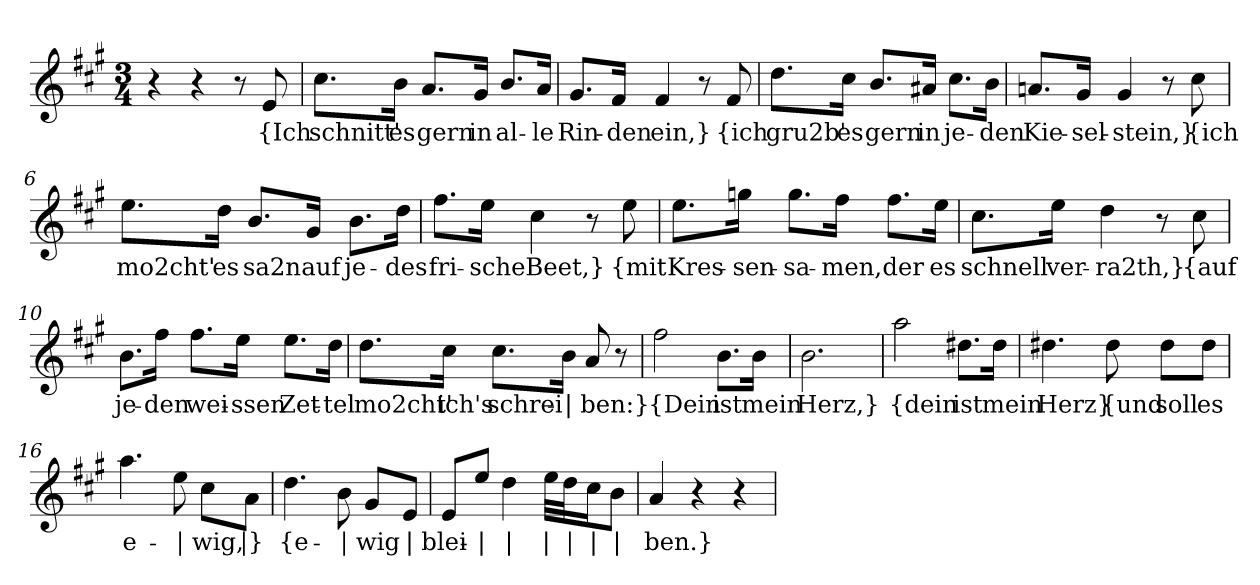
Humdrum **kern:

**kern	**text
*part1	*part1
*staff1	*staff1
*clefG2	*
*k[f#c#g#]	*
*M3/4	*
=1	=1
4r	.
4r	.
8r	.
!	!LO:LY:b
8e/	{Ich
=2	=2
!	!LO:LY:b
8.cc#\L	schnitt'
!	!LO:LY:b
16b\Jk	es
!	!LO:LY:b
8.a/L	gern
!	!LO:LY:b
16g#/Jk	in
!	!LO:LY:b
8.b/L	al-
!	!LO:LY:b
16a/Jk	-le
=3	=3
!	!LO:LY:b
8.g#/L	Rin-
!	!LO:LY:b
16f#/Jk	-den
!	!LO:LY:b
4f#/	ein,}
8r	.
!	!LO:LY:b
8f#/	{ich
=4	=4
!	!LO:LY:b
8.dd\L	gru2b'
!	!LO:LY:b
16cc#\Jk	es
!	!LO:LY:b
8.b/L	gern
!	!LO:LY:b
16a#X/Jk	in
!	!LO:LY:b
8.cc#\L	je-
!	!LO:LY:b
16b\Jk	-den
!!LO:LB:g=z
=5	=5
!	!LO:LY:b
8.an/L	Kie-
!	!LO:LY:b
16g#/Jk	-sel-
!	!LO:LY:b
4g#/	-stein,}
8r	.
!	!LO:LY:b
8cc#\	{ich
=6	=6
!	!LO:LY:b
8.ee\L	mo2cht'
!	!LO:LY:b
16dd\Jk	es
!	!LO:LY:b
8.b/L	sa2n
!	!LO:LY:b
16g#/Jk	auf
!	!LO:LY:b
8.b\L	je-
!	!LO:LY:b
16dd\Jk	-des
=7	=7
!	!LO:LY:b
8.ff#\L	fri-
!	!LO:LY:b
16ee\Jk	-sche
!	!LO:LY:b
4cc#\	Beet,}
8r	.
!	!LO:LY:b
8ee\	{mit
!!LO:LB:g=z
=8	=8
!	!LO:LY:b
8.ee\L	Kres-
!	!LO:LY:b
16ggn\Jk	-sen-
!	!LO:LY:b
8.gg\L	-sa-
!	!LO:LY:b
16ff#\Jk	-men,
!	!LO:LY:b
8.ff#\L	der
!	!LO:LY:b
16ee\Jk	es
=9	=9
!	!LO:LY:b
8.cc#\L	schnell
!	!LO:LY:b
16ee\Jk	ver-
!	!LO:LY:b
4dd\	-ra2th,}
8r	.
!	!LO:LY:b
8cc#\	{auf
=10	=10
!	!LO:LY:b
8.b\L	je-
!	!LO:LY:b
16ff#\Jk	-den
!	!LO:LY:b
8.ff#\L	wei-
!	!LO:LY:b
16ee\Jk	-ssen
!	!LO:LY:b
8.ee\L	Zet-
!	!LO:LY:b
16dd\Jk	-tel
!!LO:LB:g=z
=11	=11
!	!LO:LY:b
8.dd\L	mo2cht'
!	!LO:LY:b
16cc#\Jk	ich's
!	!LO:LY:b
8.cc#\L	schrei-
!	!LO:LY:b
16b\Jk	|
!	!LO:LY:b
8a/	-ben:}
8r	.
=12	=12
!	!LO:LY:b
2ff#\	{Dein
!	!LO:LY:b
8.b\L	ist
!	!LO:LY:b
16b\Jk	mein
=13	=13
!	!LO:LY:b
2.b\	Herz,}
=14	=14
!	!LO:LY:b
2aa\	{dein
!	!LO:LY:b
8.dd#X\L	ist
!	!LO:LY:b
16dd#\Jk	mein
=15	=15
!	!LO:LY:b
4.dd#X\	Herz}
!	!LO:LY:b
8dd#\	{und
!	!LO:LY:b
8dd#\L	soll
!	!LO:LY:b
8dd#\J	es
=16	=16
!	!LO:LY:b
4.aa\	e-
!	!LO:LY:b
8ee\	|
!	!LO:LY:b
8cc#\L	-wig,
!	!LO:LY:b
8a\J	|}
!!LO:LB:g=z
=17	=17
!	!LO:LY:b
4.dd\	{e-
!	!LO:LY:b
8b\	|
!	!LO:LY:b
8g#/L	-wig
!	!LO:LY:b
8e/J	|
=18	=18
!	!LO:LY:b
8e/L	blei-
!	!LO:LY:b
8ee/J	|
!	!LO:LY:b
4dd\	|
!	!LO:LY:b
32ee\LLL	|
!	!LO:LY:b
32dd\J	|
!	!LO:LY:b
16cc#\J	|
!	!LO:LY:b
8b\J	|
=19	=19
!	!LO:LY:b
4a/	-ben.}
4r	.
4r	.
=	=
*-	*-
